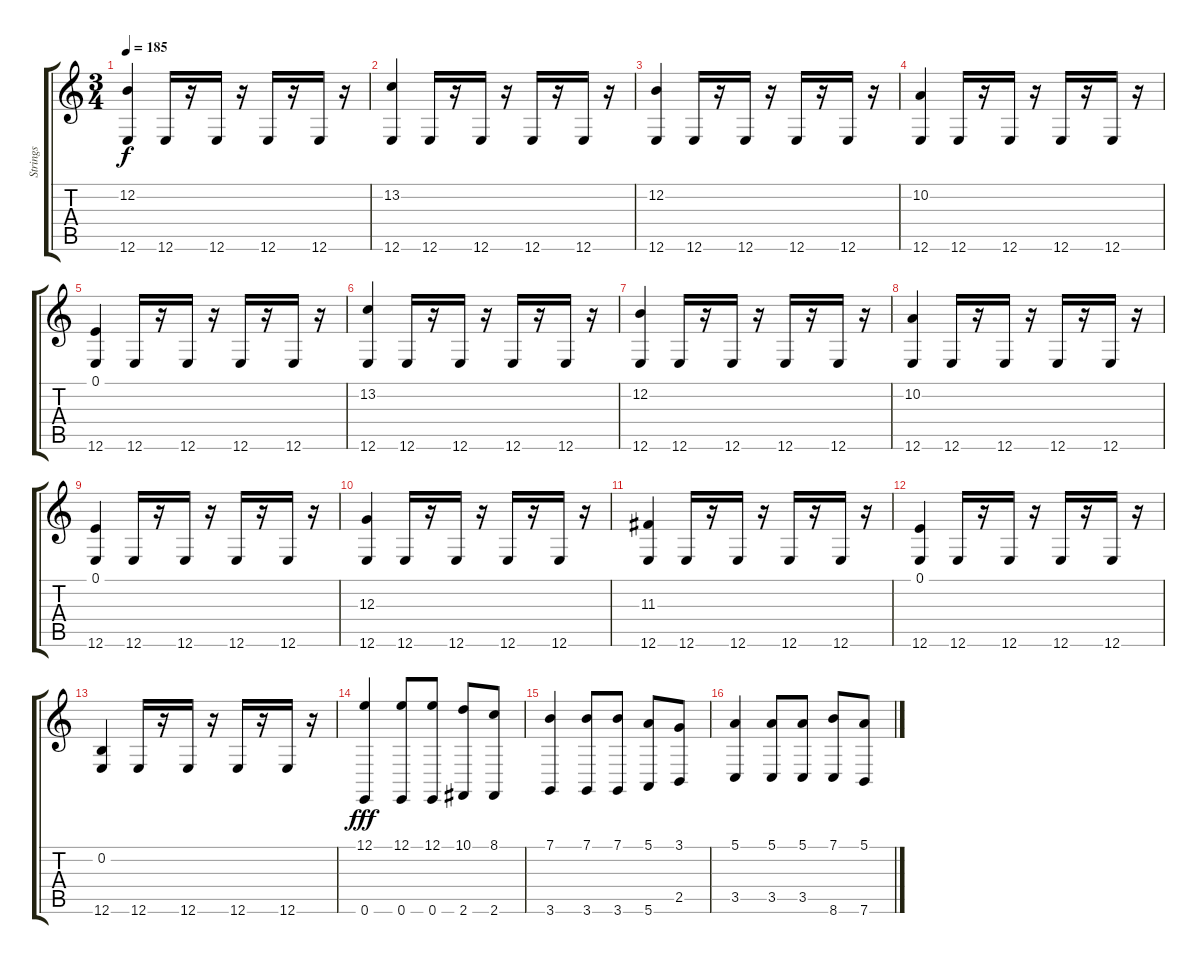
\track ("Strings" "Strings") {instrument stringensemble1}
\staff {score tabs}
\tuning (E4 B3 G3 D3 A2 E2) {hide}
\ts (3 4)
\tempo 185
\clef g2
\ks c
(12.2 12.6).4{dy f} 12.6.16 r.16 12.6.16 r.16 12.6.16 r.16 12.6.16 r.16 |
(13.2 12.6).4 12.6.16 r.16 12.6.16 r.16 12.6.16 r.16 12.6.16 r.16 |
(12.2 12.6).4 12.6.16 r.16 12.6.16 r.16 12.6.16 r.16 12.6.16 r.16 |
(10.2 12.6).4 12.6.16 r.16 12.6.16 r.16 12.6.16 r.16 12.6.16 r.16 |
(0.1 12.6).4 12.6.16 r.16 12.6.16 r.16 12.6.16 r.16 12.6.16 r.16 |
(13.2 12.6).4 12.6.16 r.16 12.6.16 r.16 12.6.16 r.16 12.6.16 r.16 |
(12.2 12.6).4 12.6.16 r.16 12.6.16 r.16 12.6.16 r.16 12.6.16 r.16 |
(10.2 12.6).4 12.6.16 r.16 12.6.16 r.16 12.6.16 r.16 12.6.16 r.16 |
(0.1 12.6).4 12.6.16 r.16 12.6.16 r.16 12.6.16 r.16 12.6.16 r.16 |
(12.3 12.6).4 12.6.16 r.16 12.6.16 r.16 12.6.16 r.16 12.6.16 r.16 |
(11.3 12.6).4 12.6.16 r.16 12.6.16 r.16 12.6.16 r.16 12.6.16 r.16 |
(0.1 12.6).4 12.6.16 r.16 12.6.16 r.16 12.6.16 r.16 12.6.16 r.16 |
(0.2 12.6).4 12.6.16 r.16 12.6.16 r.16 12.6.16 r.16 12.6.16 r.16 |
(12.1 0.6).4{dy fff} (12.1 0.6).8 (12.1 0.6).8 (10.1 2.6).8 (8.1 2.6).8 |
(7.1 3.6).4 (7.1 3.6).8 (7.1 3.6).8 (5.1 5.6).8 (3.1 2.5).8 |
(5.1 3.5).4 (5.1 3.5).8 (5.1 3.5).8 (7.1 8.6).8 (5.1 7.6).8
